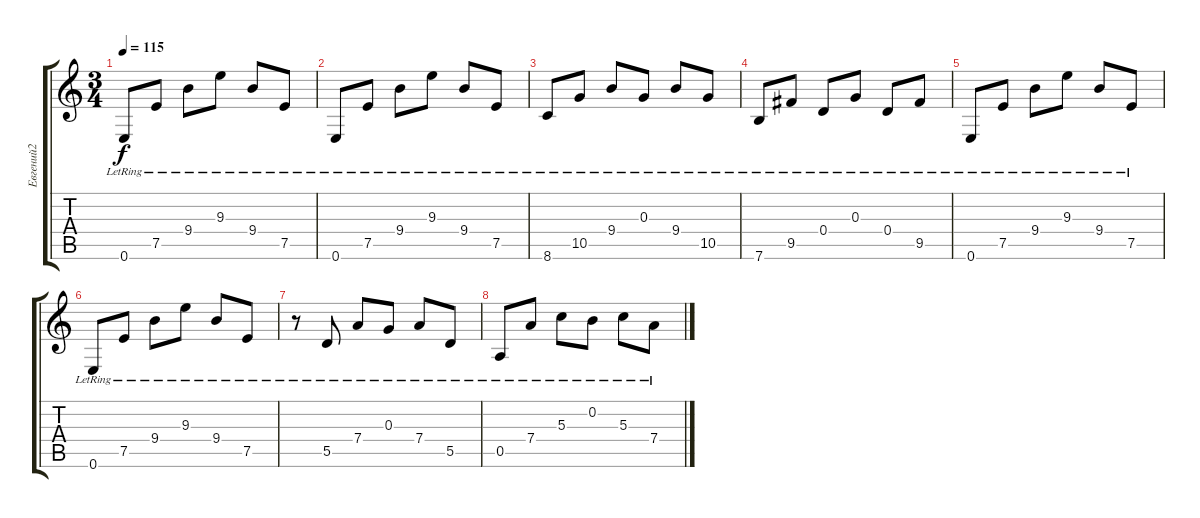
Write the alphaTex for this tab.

\track ("Евгений2" "Евгений2") {instrument acousticguitarnylon}
\staff {score tabs}
\tuning (E4 B3 G3 D3 A2 E2) {hide}
\ts (3 4)
\tempo 115
\clef g2
\ks c
0.6{lr}.8{dy f} 7.5{lr}.8 9.4{lr}.8 9.3{lr}.8 9.4{lr}.8 7.5{lr}.8 |
0.6{lr}.8 7.5{lr}.8 9.4{lr}.8 9.3{lr}.8 9.4{lr}.8 7.5{lr}.8 |
8.6{lr}.8 10.5{lr}.8 9.4{lr}.8 0.3{lr}.8 9.4{lr}.8 10.5{lr}.8 |
7.6{lr}.8 9.5{lr}.8 0.4{lr}.8 0.3{lr}.8 0.4{lr}.8 9.5{lr}.8 |
0.6{lr}.8 7.5{lr}.8 9.4{lr}.8 9.3{lr}.8 9.4{lr}.8 7.5{lr}.8 |
0.6{lr}.8 7.5{lr}.8 9.4{lr}.8 9.3{lr}.8 9.4{lr}.8 7.5{lr}.8 |
r.8 5.5{lr}.8 7.4{lr}.8 0.3{lr}.8 7.4{lr}.8 5.5{lr}.8 |
0.5{lr}.8 7.4{lr}.8 5.3{lr}.8 0.2{lr}.8 5.3{lr}.8 7.4{lr}.8
